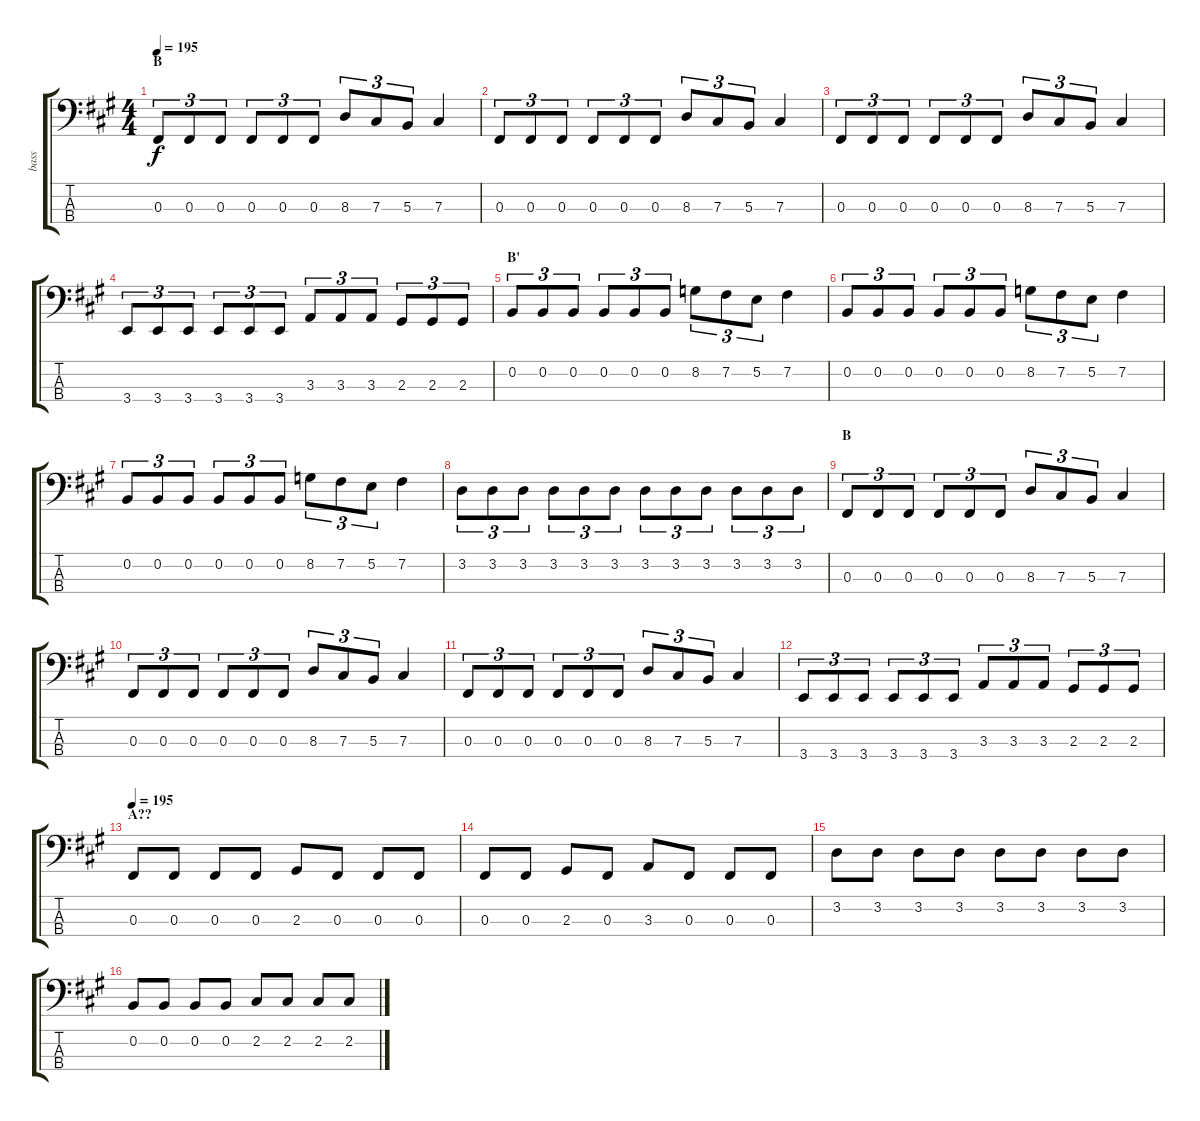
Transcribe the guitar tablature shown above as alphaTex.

\track ("bass" "bass") {instrument electricbasspick}
\staff {score tabs}
\tuning (E2 B1 Gb1 Db1) {hide}
\ts (4 4)
\section ("" "B")
\tempo 195
\clef f4
\ks a
0.3.8{tu (3 2) dy f} 0.3.8{tu (3 2)} 0.3.8{tu (3 2)} 0.3.8{tu (3 2)} 0.3.8{tu (3 2)} 0.3.8{tu (3 2)} 8.3.8{tu (3 2)} 7.3.8{tu (3 2)} 5.3.8{tu (3 2)} 7.3.4 |
0.3.8{tu (3 2)} 0.3.8{tu (3 2)} 0.3.8{tu (3 2)} 0.3.8{tu (3 2)} 0.3.8{tu (3 2)} 0.3.8{tu (3 2)} 8.3.8{tu (3 2)} 7.3.8{tu (3 2)} 5.3.8{tu (3 2)} 7.3.4 |
0.3.8{tu (3 2)} 0.3.8{tu (3 2)} 0.3.8{tu (3 2)} 0.3.8{tu (3 2)} 0.3.8{tu (3 2)} 0.3.8{tu (3 2)} 8.3.8{tu (3 2)} 7.3.8{tu (3 2)} 5.3.8{tu (3 2)} 7.3.4 |
3.4.8{tu (3 2)} 3.4.8{tu (3 2)} 3.4.8{tu (3 2)} 3.4.8{tu (3 2)} 3.4.8{tu (3 2)} 3.4.8{tu (3 2)} 3.3.8{tu (3 2)} 3.3.8{tu (3 2)} 3.3.8{tu (3 2)} 2.3.8{tu (3 2)} 2.3.8{tu (3 2)} 2.3.8{tu (3 2)} |
\section ("" "B'")
0.2.8{tu (3 2)} 0.2.8{tu (3 2)} 0.2.8{tu (3 2)} 0.2.8{tu (3 2)} 0.2.8{tu (3 2)} 0.2.8{tu (3 2)} 8.2.8{tu (3 2)} 7.2.8{tu (3 2)} 5.2.8{tu (3 2)} 7.2.4 |
0.2.8{tu (3 2)} 0.2.8{tu (3 2)} 0.2.8{tu (3 2)} 0.2.8{tu (3 2)} 0.2.8{tu (3 2)} 0.2.8{tu (3 2)} 8.2.8{tu (3 2)} 7.2.8{tu (3 2)} 5.2.8{tu (3 2)} 7.2.4 |
0.2.8{tu (3 2)} 0.2.8{tu (3 2)} 0.2.8{tu (3 2)} 0.2.8{tu (3 2)} 0.2.8{tu (3 2)} 0.2.8{tu (3 2)} 8.2.8{tu (3 2)} 7.2.8{tu (3 2)} 5.2.8{tu (3 2)} 7.2.4 |
3.2.8{tu (3 2)} 3.2.8{tu (3 2)} 3.2.8{tu (3 2)} 3.2.8{tu (3 2)} 3.2.8{tu (3 2)} 3.2.8{tu (3 2)} 3.2.8{tu (3 2)} 3.2.8{tu (3 2)} 3.2.8{tu (3 2)} 3.2.8{tu (3 2)} 3.2.8{tu (3 2)} 3.2.8{tu (3 2)} |
\section ("" "B")
0.3.8{tu (3 2)} 0.3.8{tu (3 2)} 0.3.8{tu (3 2)} 0.3.8{tu (3 2)} 0.3.8{tu (3 2)} 0.3.8{tu (3 2)} 8.3.8{tu (3 2)} 7.3.8{tu (3 2)} 5.3.8{tu (3 2)} 7.3.4 |
0.3.8{tu (3 2)} 0.3.8{tu (3 2)} 0.3.8{tu (3 2)} 0.3.8{tu (3 2)} 0.3.8{tu (3 2)} 0.3.8{tu (3 2)} 8.3.8{tu (3 2)} 7.3.8{tu (3 2)} 5.3.8{tu (3 2)} 7.3.4 |
0.3.8{tu (3 2)} 0.3.8{tu (3 2)} 0.3.8{tu (3 2)} 0.3.8{tu (3 2)} 0.3.8{tu (3 2)} 0.3.8{tu (3 2)} 8.3.8{tu (3 2)} 7.3.8{tu (3 2)} 5.3.8{tu (3 2)} 7.3.4 |
3.4.8{tu (3 2)} 3.4.8{tu (3 2)} 3.4.8{tu (3 2)} 3.4.8{tu (3 2)} 3.4.8{tu (3 2)} 3.4.8{tu (3 2)} 3.3.8{tu (3 2)} 3.3.8{tu (3 2)} 3.3.8{tu (3 2)} 2.3.8{tu (3 2)} 2.3.8{tu (3 2)} 2.3.8{tu (3 2)} |
\section ("" "A??")
\tempo 195
0.3.8 0.3.8 0.3.8 0.3.8 2.3.8 0.3.8 0.3.8 0.3.8 |
0.3.8 0.3.8 2.3.8 0.3.8 3.3.8 0.3.8 0.3.8 0.3.8 |
3.2.8 3.2.8 3.2.8 3.2.8 3.2.8 3.2.8 3.2.8 3.2.8 |
0.2.8 0.2.8 0.2.8 0.2.8 2.2.8 2.2.8 2.2.8 2.2.8
